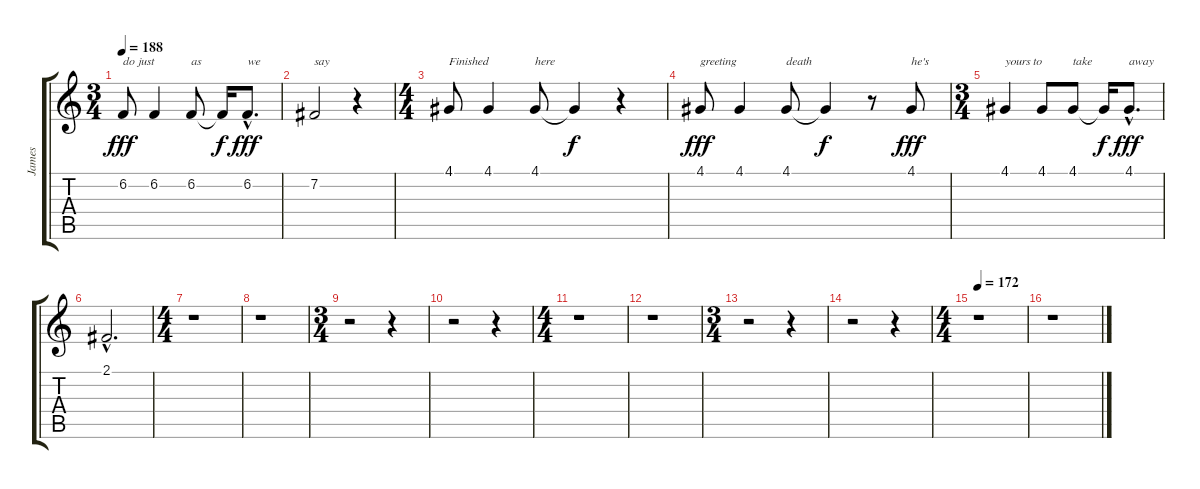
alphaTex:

\track ("James" "James") {instrument lead6voice}
\staff {score tabs}
\tuning (E4 B3 G3 D3 A2 E2) {hide}
\ts (3 4)
\tempo 188
\clef g2
\ks c
6.2.8{txt "do just" dy fff} 6.2.4 6.2.8{txt "as"} 6.2{t}.16{dy f} 6.2{hac}.8{d txt "we" dy fff} |
7.2.2{txt "say"} r.4 |
\ts (4 4)
4.1.8{txt "Finished"} 4.1.4 4.1.8{txt "here"} 4.1{t}.4{dy f} r.4 |
4.1.8{txt "greeting" dy fff} 4.1.4 4.1.8{txt "death"} 4.1{t}.4{dy f} r.8 4.1.8{txt "he's" dy fff} |
\ts (3 4)
4.1.4{txt "yours to"} 4.1.8 4.1.8{txt "take"} 4.1{t}.16{dy f} 4.1{hac}.8{d txt "away" dy fff} |
2.1{hac}.2{d} |
\ts (4 4)
r.1 |
r.1 |
\ts (3 4)
r.2 r.4 |
r.2 r.4 |
\ts (4 4)
r.1 |
r.1 |
\ts (3 4)
r.2 r.4 |
r.2 r.4 |
\ts (4 4)
\tempo 172
r.1 |
r.1
